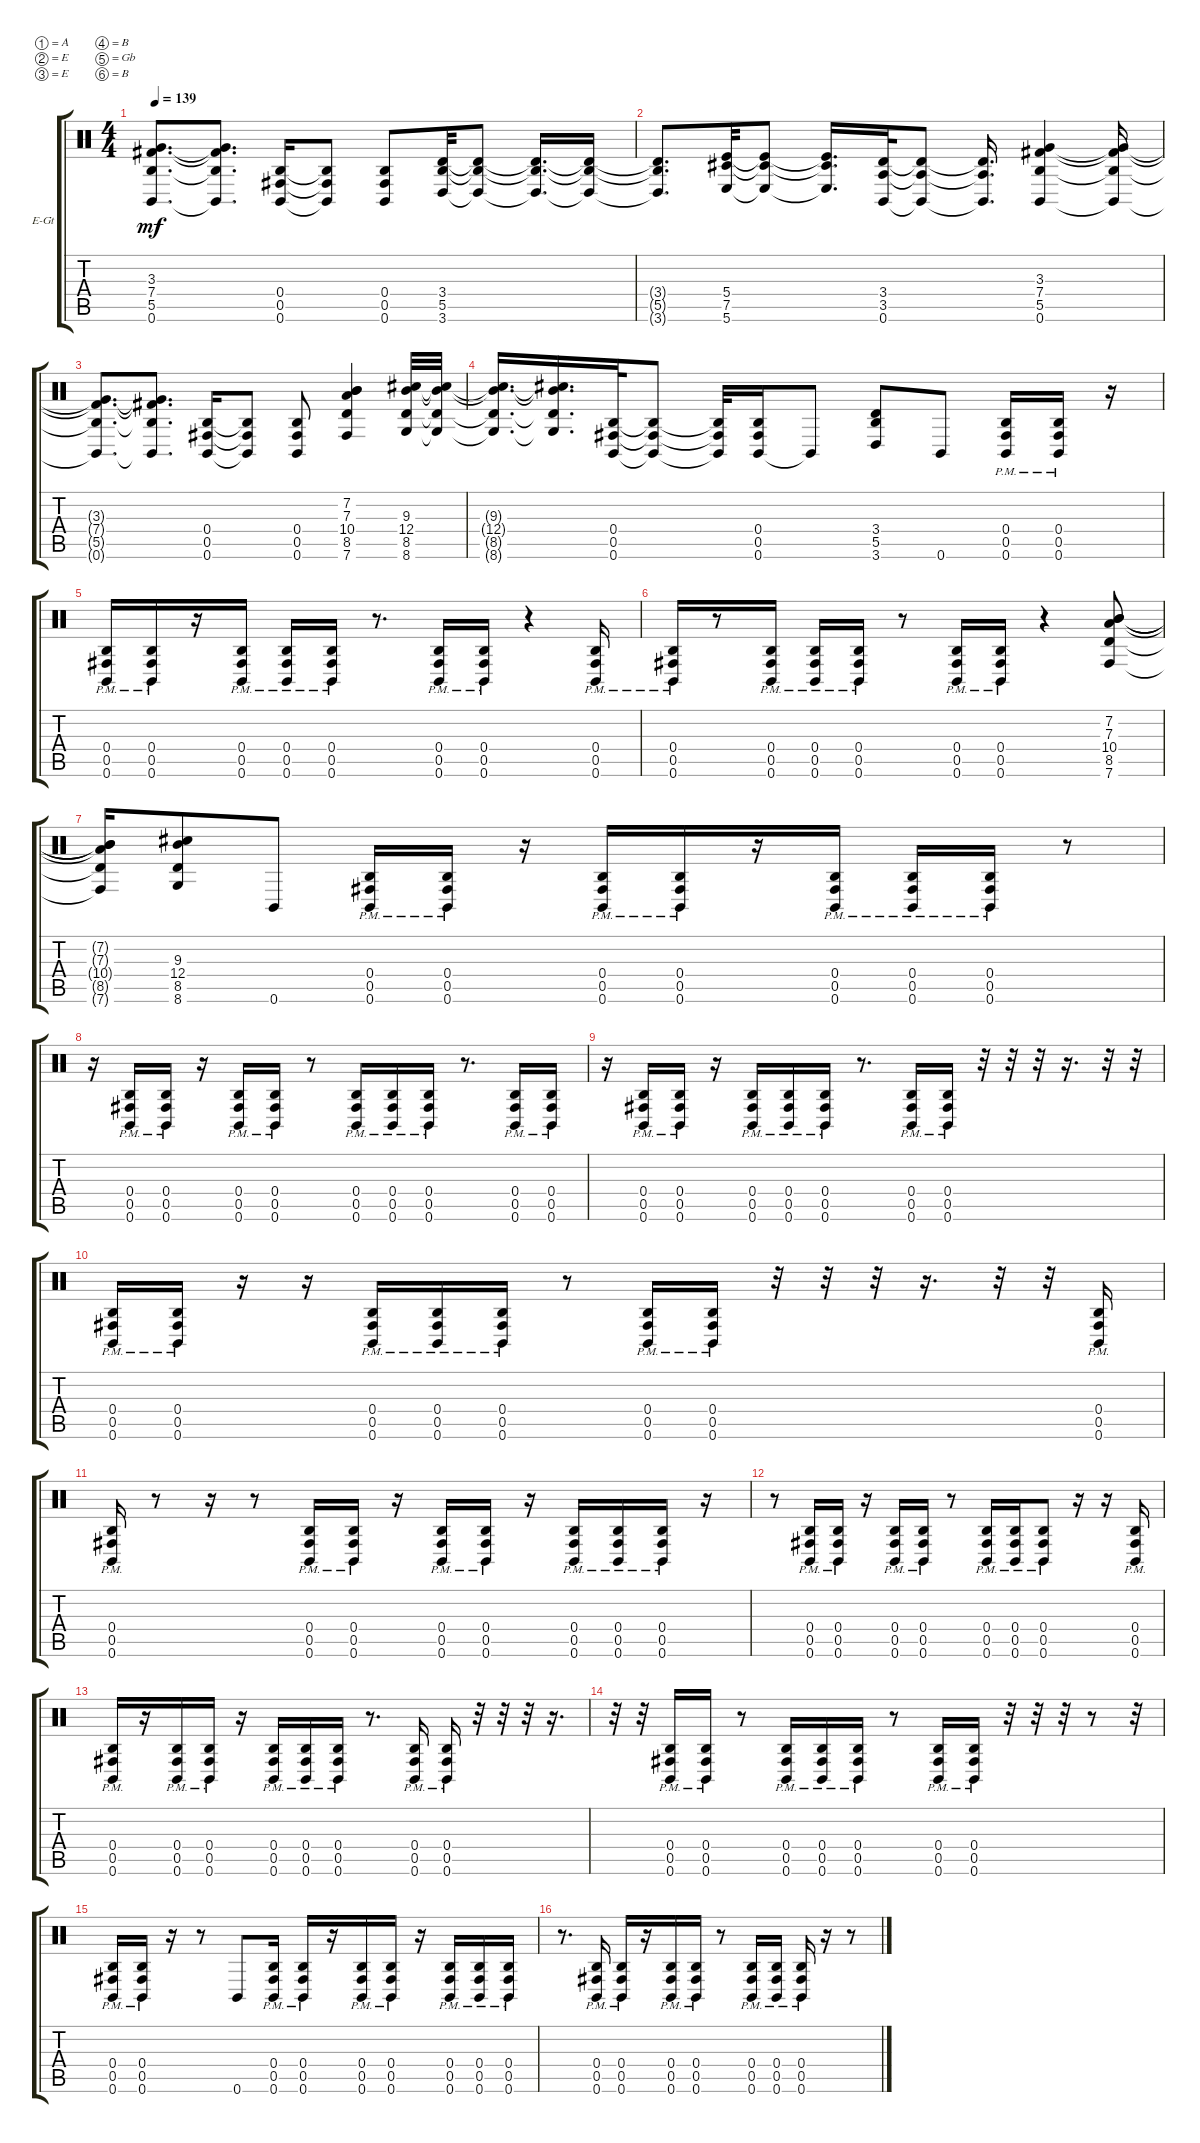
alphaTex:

\bracketExtendMode groupsimilarinstruments
\firstSystemTrackNameOrientation horizontal
\otherSystemsTrackNameOrientation horizontal
\track ("Harry Guitar" "E-Gt") {instrument electricguitarclean}
\staff {score tabs}
\tuning (A3 E3 E3 B2 Gb2 B1)
\ts (4 4)
\tempo 139
\clef neutral
\scale
0.333333
\ks c
(3.3{t} 7.4{t} 5.5{t} 0.6{t}).8{d dy mf} (0.6{t} 5.5{t} 7.4{t} 3.3{t}).8{d} (0.6 0.5 0.4).16 (0.6{t} 0.4{t} 0.5{t}).8 (0.6 0.5 0.4).8 (3.6 5.5 3.4).32 (3.6{t} 5.5{t} 3.4{t}).8 (3.4{t} 5.5{t} 3.6{t}).16{d} (3.6{t} 5.5{t} 3.4{t}).16 |
\scale
0.333333 (3.4{t} 5.5{t} 3.6{t}).8{d} (5.6 7.5 5.4).32 (5.6{t} 7.5{t} 5.4{t}).8 (5.4{t} 7.5{t} 5.6{t}).16{d} (0.6 3.5 3.4).32 (0.6{t} 3.5{t} 3.4{t}).8 (3.4{t} 3.5{t} 0.6{t}).16{d} (0.6 5.5 7.4 3.3).4 (0.6{t} 5.5{t} 7.4{t} 3.3{t}).16 |
\scale
0.333333 (3.3{t} 7.4{t} 5.5{t} 0.6{t}).8{d} (0.6{t} 5.5{t} 7.4{t} 3.3{t}).8{d} (0.6 0.5 0.4).16 (0.6{t} 0.4{t} 0.5{t}).8 (0.6 0.5 0.4).8 (7.6 8.5 10.4 7.3 7.2).4 (8.6 8.5 12.4 9.3).32 (8.6{t} 8.5{t} 12.4{t} 9.3{t}).32 |
\scale
0.333333 (8.6{t} 8.5{t} 12.4{t} 9.3{t}).16{d} (8.6{t} 8.5{t} 12.4{t} 9.3{t}).16{d} (0.6 0.4 0.5).32 (0.6{t} 0.5{t} 0.4{t}).8 (0.6{t} 0.4{t} 0.5{t}).32 (0.6 0.5 0.4).16 0.6{t}.8 (3.6 5.5 3.4).8 0.6.8 (0.6{pm} 0.5{pm} 0.4{pm}).16 (0.6{pm} 0.4{pm} 0.5{pm}).16 r.16 |
\scale
0.333333 (0.6{pm} 0.5{pm} 0.4{pm}).16 (0.6{pm} 0.4{pm} 0.5{pm}).16 r.16 (0.6{pm} 0.5{pm} 0.4{pm}).16 (0.6{pm} 0.4{pm} 0.5{pm}).16 (0.6{pm} 0.5{pm} 0.4{pm}).16 r.8{d} (0.6{pm} 0.4{pm} 0.5{pm}).16 (0.6{pm} 0.4{pm} 0.5{pm}).16 r.4 (0.6{pm} 0.5{pm} 0.4{pm}).16 |
\scale
0.333333 (0.6{pm} 0.4{pm} 0.5{pm}).16 r.8 (0.6{pm} 0.5{pm} 0.4{pm}).16 (0.6{pm} 0.4{pm} 0.5{pm}).16 (0.6{pm} 0.5{pm} 0.4{pm}).16 r.8 (0.6{pm} 0.4{pm} 0.5{pm}).16 (0.6{pm} 0.5{pm} 0.4{pm}).16 r.4 (7.6 8.5 10.4 7.3 7.2).8 |
\scale
0.333333 (7.6{t} 8.5{t} 10.4{t} 7.3{t} 7.2{t}).16 (8.6 8.5 12.4 9.3).8 0.6.8 (0.6{pm} 0.5{pm} 0.4{pm}).16 (0.6{pm} 0.4{pm} 0.5{pm}).16 r.16 (0.6{pm} 0.5{pm} 0.4{pm}).16 (0.6{pm} 0.4{pm} 0.5{pm}).16 r.16 (0.6{pm} 0.5{pm} 0.4{pm}).16 (0.6{pm} 0.4{pm} 0.5{pm}).16 (0.6{pm} 0.5{pm} 0.4{pm}).16 r.8 |
\scale
0.333333 r.16 (0.6{pm} 0.4{pm} 0.5{pm}).16 (0.6{pm} 0.5{pm} 0.4{pm}).16 r.16 (0.6{pm} 0.4{pm} 0.5{pm}).16 (0.6{pm} 0.5{pm} 0.4{pm}).16 r.8 (0.6{pm} 0.4{pm} 0.5{pm}).16 (0.6{pm} 0.5{pm} 0.4{pm}).16 (0.6{pm} 0.4{pm} 0.5{pm}).16 r.8{d} (0.6{pm} 0.5{pm} 0.4{pm}).16 (0.6{pm} 0.4{pm} 0.5{pm}).16 |
\scale
0.333333 r.16 (0.6{pm} 0.5{pm} 0.4{pm}).16 (0.6{pm} 0.4{pm} 0.5{pm}).16 r.16 (0.6{pm} 0.5{pm} 0.4{pm}).16 (0.6{pm} 0.4{pm} 0.5{pm}).16 (0.6{pm} 0.5{pm} 0.4{pm}).16 r.8{d} (0.6{pm} 0.4{pm} 0.5{pm}).16 (0.6{pm} 0.5{pm} 0.4{pm}).16 r.32 r.32 r.32 r.16{d} r.32 r.32 |
\scale
0.333333 (0.6{pm} 0.4{pm} 0.5{pm}).16 (0.6{pm} 0.5{pm} 0.4{pm}).16 r.16 r.16 (0.6{pm} 0.4{pm} 0.5{pm}).16 (0.6{pm} 0.5{pm} 0.4{pm}).16 (0.6{pm} 0.4{pm} 0.5{pm}).16 r.8 (0.6{pm} 0.5{pm} 0.4{pm}).16 (0.6{pm} 0.4{pm} 0.5{pm}).16 r.32 r.32 r.32 r.16{d} r.32 r.32 (0.6{pm} 0.5{pm} 0.4{pm}).16 |
\scale
0.333333 (0.6{pm} 0.4{pm} 0.5{pm}).16 r.8 r.16 r.8 (0.6{pm} 0.5{pm} 0.4{pm}).16 (0.6{pm} 0.4{pm} 0.5{pm}).16 r.16 (0.6{pm} 0.5{pm} 0.4{pm}).16 (0.6{pm} 0.4{pm} 0.5{pm}).16 r.16 (0.6{pm} 0.5{pm} 0.4{pm}).16 (0.6{pm} 0.4{pm} 0.5{pm}).16 (0.6{pm} 0.5{pm} 0.4{pm}).16 r.16 |
\scale
0.333333 r.8 (0.6{pm} 0.4{pm} 0.5{pm}).16 (0.6{pm} 0.5{pm} 0.4{pm}).16 r.16 (0.6{pm} 0.4{pm} 0.5{pm}).16 (0.6{pm} 0.5{pm} 0.4{pm}).16 r.8 (0.6{pm} 0.4{pm} 0.5{pm}).16 (0.6{pm} 0.5{pm} 0.4{pm}).16 (0.6{pm} 0.4{pm} 0.5{pm}).8 r.16 r.16 (0.6{pm} 0.5{pm} 0.4{pm}).16 |
\scale
0.333333 (0.6{pm} 0.4{pm} 0.5{pm}).16 r.16 (0.6{pm} 0.5{pm} 0.4{pm}).16 (0.6{pm} 0.4{pm} 0.5{pm}).16 r.16 (0.6{pm} 0.5{pm} 0.4{pm}).16 (0.6{pm} 0.4{pm} 0.5{pm}).16 (0.6{pm} 0.5{pm} 0.4{pm}).16 r.8{d} (0.6{pm} 0.4{pm} 0.5{pm}).16 (0.6{pm} 0.5{pm} 0.4{pm}).16 r.32 r.32 r.32 r.16{d} |
\scale
0.333333 r.32 r.32 (0.6{pm} 0.4{pm} 0.5{pm}).16 (0.6{pm} 0.5{pm} 0.4{pm}).16 r.8 (0.6{pm} 0.4{pm} 0.5{pm}).16 (0.6{pm} 0.5{pm} 0.4{pm}).16 (0.6{pm} 0.4{pm} 0.5{pm}).16 r.8 (0.6{pm} 0.5{pm} 0.4{pm}).16 (0.6{pm} 0.4{pm} 0.5{pm}).16 r.32 r.32 r.32 r.8 r.32 |
\scale
0.333333 (0.6{pm} 0.5{pm} 0.4{pm}).16 (0.6{pm} 0.4{pm} 0.5{pm}).16 r.16 r.8 0.6.8 (0.6{pm} 0.4{pm} 0.5{pm}).16 (0.6{pm} 0.5{pm} 0.4{pm}).16 r.16 (0.6{pm} 0.4{pm} 0.5{pm}).16 (0.6{pm} 0.5{pm} 0.4{pm}).16 r.16 (0.6{pm} 0.4{pm} 0.5{pm}).16 (0.6{pm} 0.5{pm} 0.4{pm}).16 (0.6{pm} 0.4{pm} 0.5{pm}).16 |
\scale
0.333333 r.8{d} (0.6{pm} 0.5{pm} 0.4{pm}).16 (0.6{pm} 0.4{pm} 0.5{pm}).16 r.16 (0.6{pm} 0.5{pm} 0.4{pm}).16 (0.6{pm} 0.4{pm} 0.5{pm}).16 r.8 (0.6{pm} 0.5{pm} 0.4{pm}).16 (0.6{pm} 0.4{pm} 0.5{pm}).16 (0.6{pm} 0.5{pm} 0.4{pm}).16 r.16 r.8
